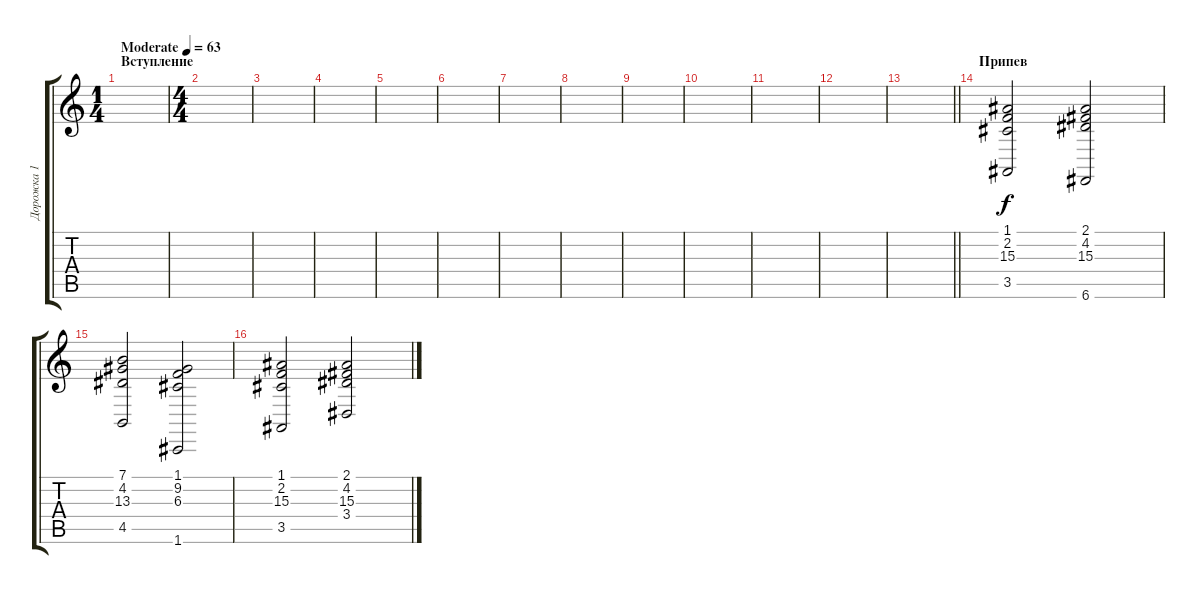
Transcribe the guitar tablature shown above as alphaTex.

\track ("Дорожка 1" "Дорожка 1") {instrument choiraahs}
\staff {score tabs}
\tuning (E4 B3 G3 C3 G2 C2) {hide}
\ts (1 4)
\section ("" "Вступление")
\tempo (63 "Moderate")
\clef g2
\ks c
|
\ts (4 4)
|
|
|
|
|
|
|
|
|
|
|
\barLineRight lightlight
|
\section ("" "Припев")
(1.1 2.2 15.3 3.5).2 (2.1 4.2 15.3 6.6).2 |
(7.1 4.2 13.3 4.5).2 (1.1 9.2 6.3 1.6).2 |
(1.1 2.2 15.3 3.5).2 (2.1 4.2 15.3 3.4).2
